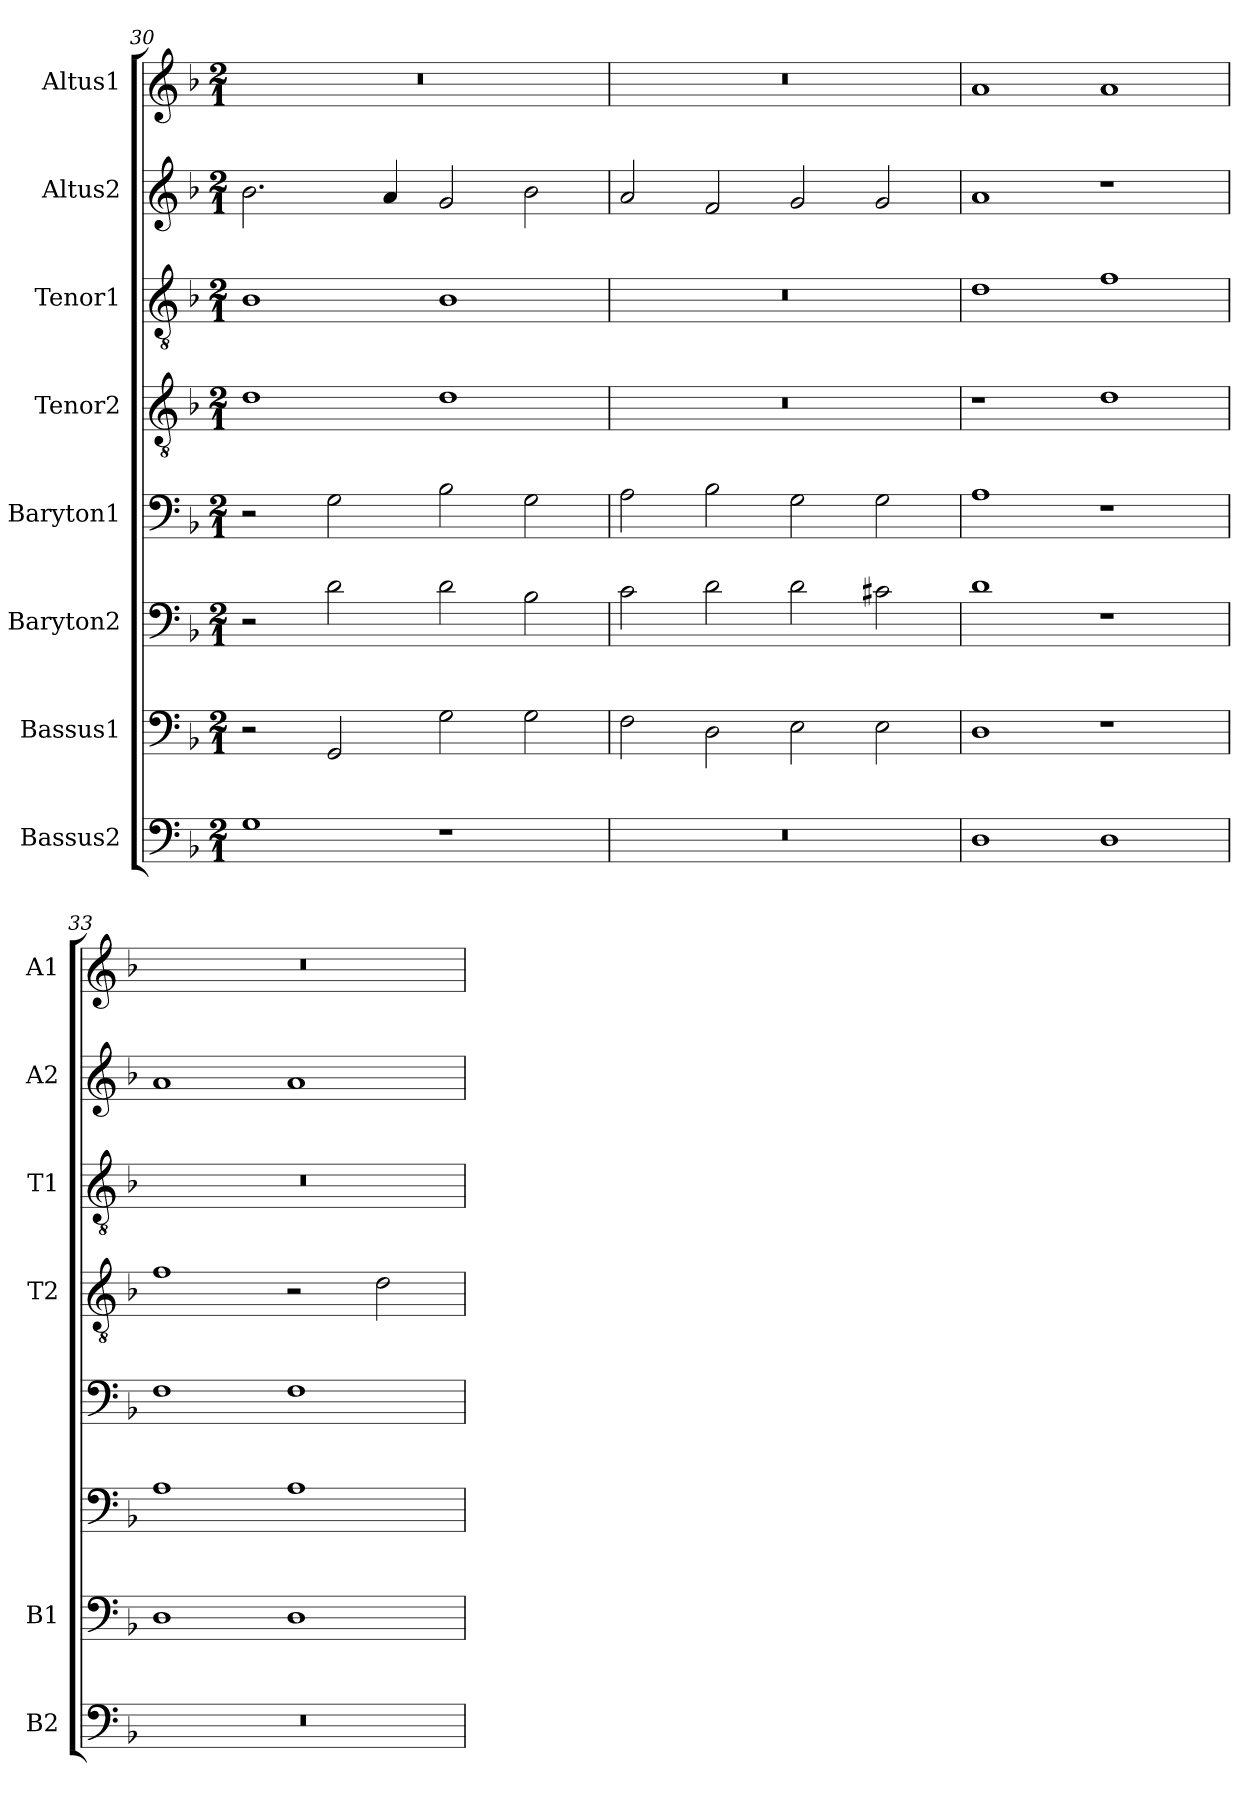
**kern	**kern	**kern	**kern	**kern	**kern	**kern	**kern
*part8	*part7	*part6	*part5	*part4	*part3	*part2	*part1
*staff8	*staff7	*staff6	*staff5	*staff4	*staff3	*staff2	*staff1
*I"Bassus2	*I"Bassus1	*I"Baryton2	*I"Baryton1	*I"Tenor2	*I"Tenor1	*I"Altus2	*I"Altus1
*I'B2	*I'B1	*	*	*I'T2	*I'T1	*I'A2	*I'A1
*clefF4	*clefF4	*clefF4	*clefF4	*clefGv2	*clefGv2	*clefG2	*clefG2
*k[b-]	*k[b-]	*k[b-]	*k[b-]	*k[b-]	*k[b-]	*k[b-]	*k[b-]
*d:	*d:	*d:	*d:	*d:	*d:	*d:	*d:
*M2/1	*M2/1	*M2/1	*M2/1	*M2/1	*M2/1	*M2/1	*M2/1
=30	=30	=30	=30	=30	=30	=30	=30
1G	2r	2r	2r	1d	1B-	2.b-	0r
.	2GG	2d	2G	.	.	.	.
.	.	.	.	.	.	4a	.
1r	2G	2d	2B-	1d	1B-	2g	.
.	2G	2B-	2G	.	.	2b-	.
=31	=31	=31	=31	=31	=31	=31	=31
0r	2F	2c	2A	0r	0r	2a	0r
.	2D	2d	2B-	.	.	2f	.
.	2E	2d	2G	.	.	2g	.
.	2E	2c#X	2G	.	.	2g	.
=32	=32	=32	=32	=32	=32	=32	=32
1D	1D	1d	1A	1r	1d	1a	1a
1D	1r	1r	1r	1d	1f	1r	1a
=33	=33	=33	=33	=33	=33	=33	=33
0r	1D	1A	1F	1f	0r	1a	0r
.	1D	1A	1F	2r	.	1a	.
.	.	.	.	2d	.	.	.
=	=	=	=	=	=	=	=
*-	*-	*-	*-	*-	*-	*-	*-
